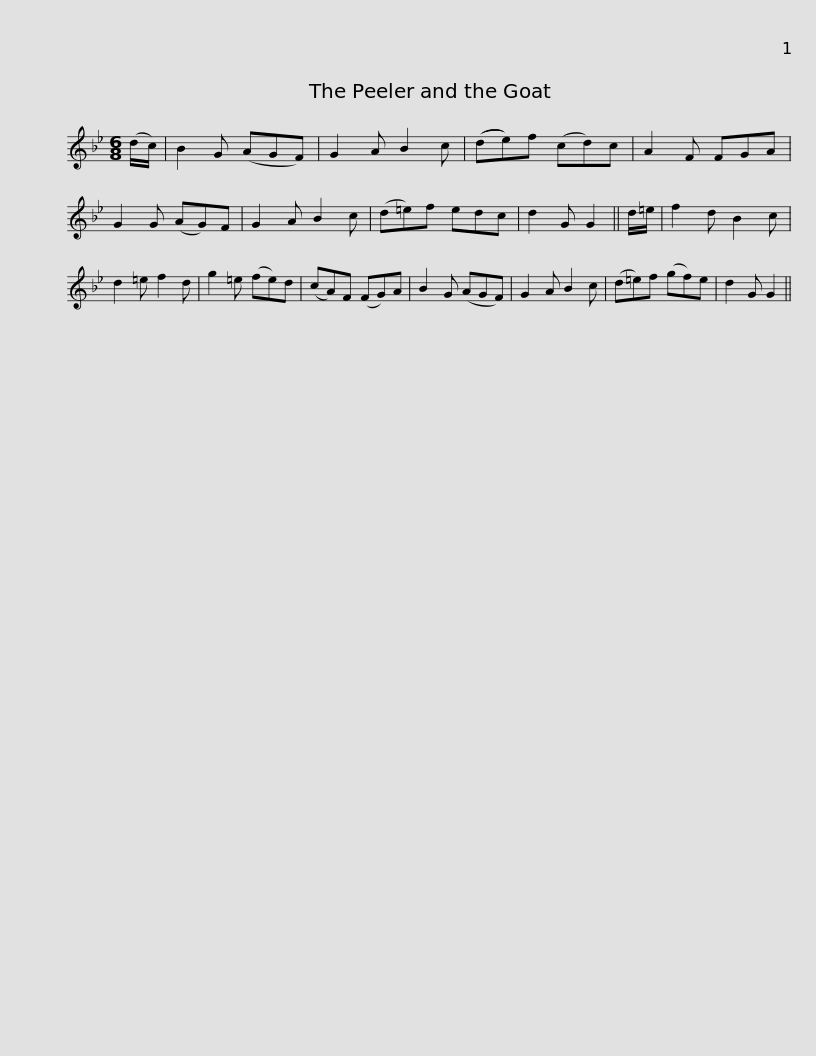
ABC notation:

X:1
L:1/8
M:6/8
I:linebreak $
K:Gmin
V:1 treble
V:1
 (d/c/) | B2 G (AGF) | G2 A B2 c | ((de))f (cd)c | A2 F FGA | %5
 G2 G (AG)F | G2 A B2 c | (d=e)f edc |$ d2 G G2 || d/=e/ | %10
 f2 d B2 c | d2 =e f2 d | g2 =e (fe)d | (cA)F (FG)A | B2 G (AGF) | %15
 G2 A B2 c | (d=e)f (gf)e |$ d2 G G2 || %18
